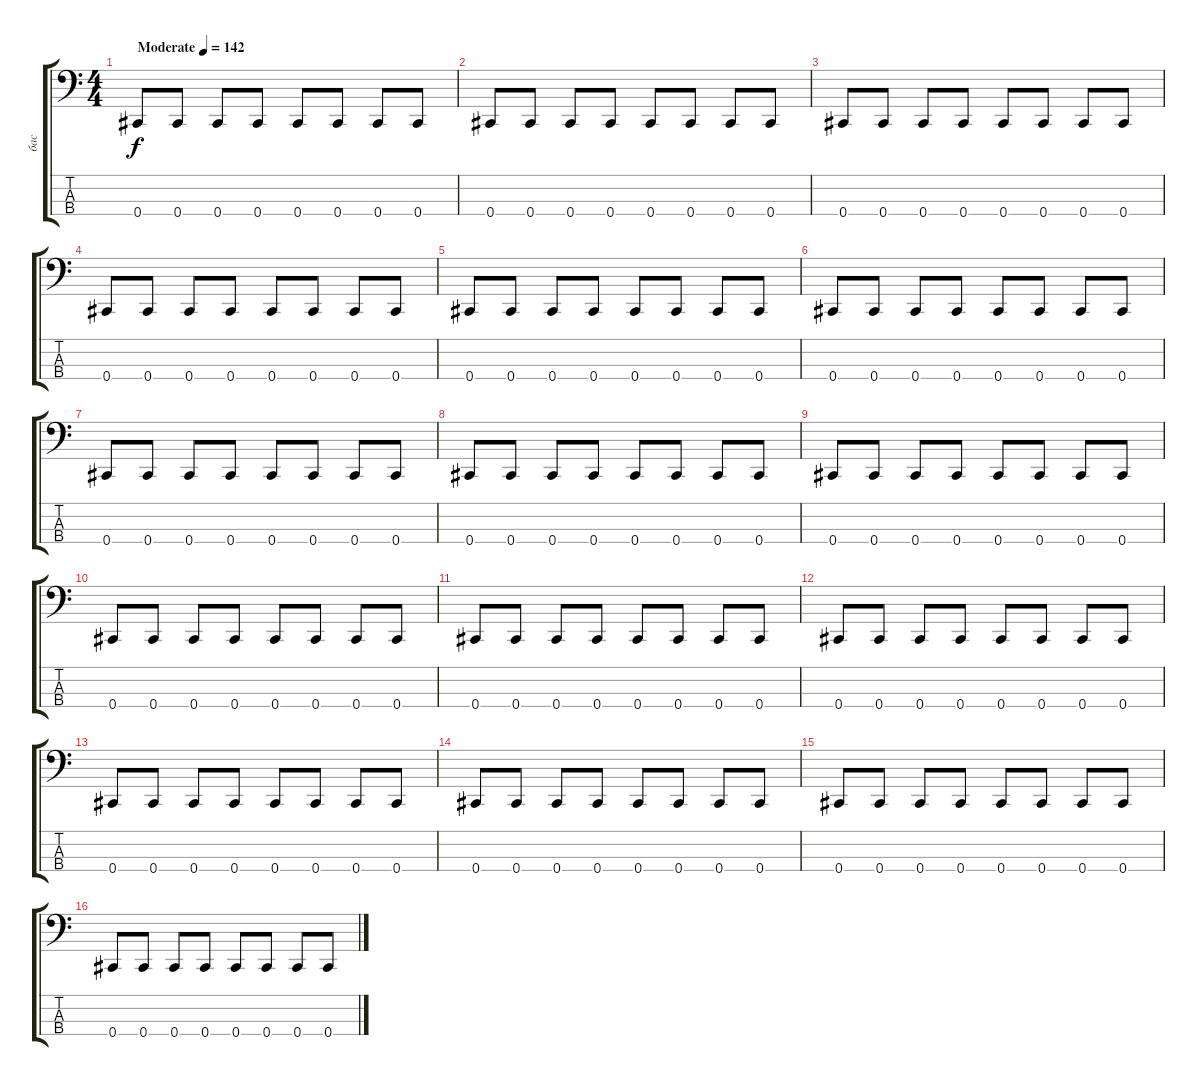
\track ("бас" "бас") {instrument electricbassfinger}
\staff {score tabs}
\tuning (E2 B1 Gb1 Db1) {hide}
\ts (4 4)
\tempo (142 "Moderate")
\clef f4
\ks c
0.4.8{dy f instrument electricbassfinger} 0.4.8 0.4.8 0.4.8 0.4.8 0.4.8 0.4.8 0.4.8 |
0.4.8 0.4.8 0.4.8 0.4.8 0.4.8 0.4.8 0.4.8 0.4.8 |
0.4.8 0.4.8 0.4.8 0.4.8 0.4.8 0.4.8 0.4.8 0.4.8 |
0.4.8 0.4.8 0.4.8 0.4.8 0.4.8 0.4.8 0.4.8 0.4.8 |
0.4.8 0.4.8 0.4.8 0.4.8 0.4.8 0.4.8 0.4.8 0.4.8 |
0.4.8 0.4.8 0.4.8 0.4.8 0.4.8 0.4.8 0.4.8 0.4.8 |
0.4.8 0.4.8 0.4.8 0.4.8 0.4.8 0.4.8 0.4.8 0.4.8 |
0.4.8 0.4.8 0.4.8 0.4.8 0.4.8 0.4.8 0.4.8 0.4.8 |
0.4.8 0.4.8 0.4.8 0.4.8 0.4.8 0.4.8 0.4.8 0.4.8 |
0.4.8 0.4.8 0.4.8 0.4.8 0.4.8 0.4.8 0.4.8 0.4.8 |
0.4.8 0.4.8 0.4.8 0.4.8 0.4.8 0.4.8 0.4.8 0.4.8 |
0.4.8 0.4.8 0.4.8 0.4.8 0.4.8 0.4.8 0.4.8 0.4.8 |
0.4.8 0.4.8 0.4.8 0.4.8 0.4.8 0.4.8 0.4.8 0.4.8 |
0.4.8 0.4.8 0.4.8 0.4.8 0.4.8 0.4.8 0.4.8 0.4.8 |
0.4.8 0.4.8 0.4.8 0.4.8 0.4.8 0.4.8 0.4.8 0.4.8 |
0.4.8 0.4.8 0.4.8 0.4.8 0.4.8 0.4.8 0.4.8 0.4.8
